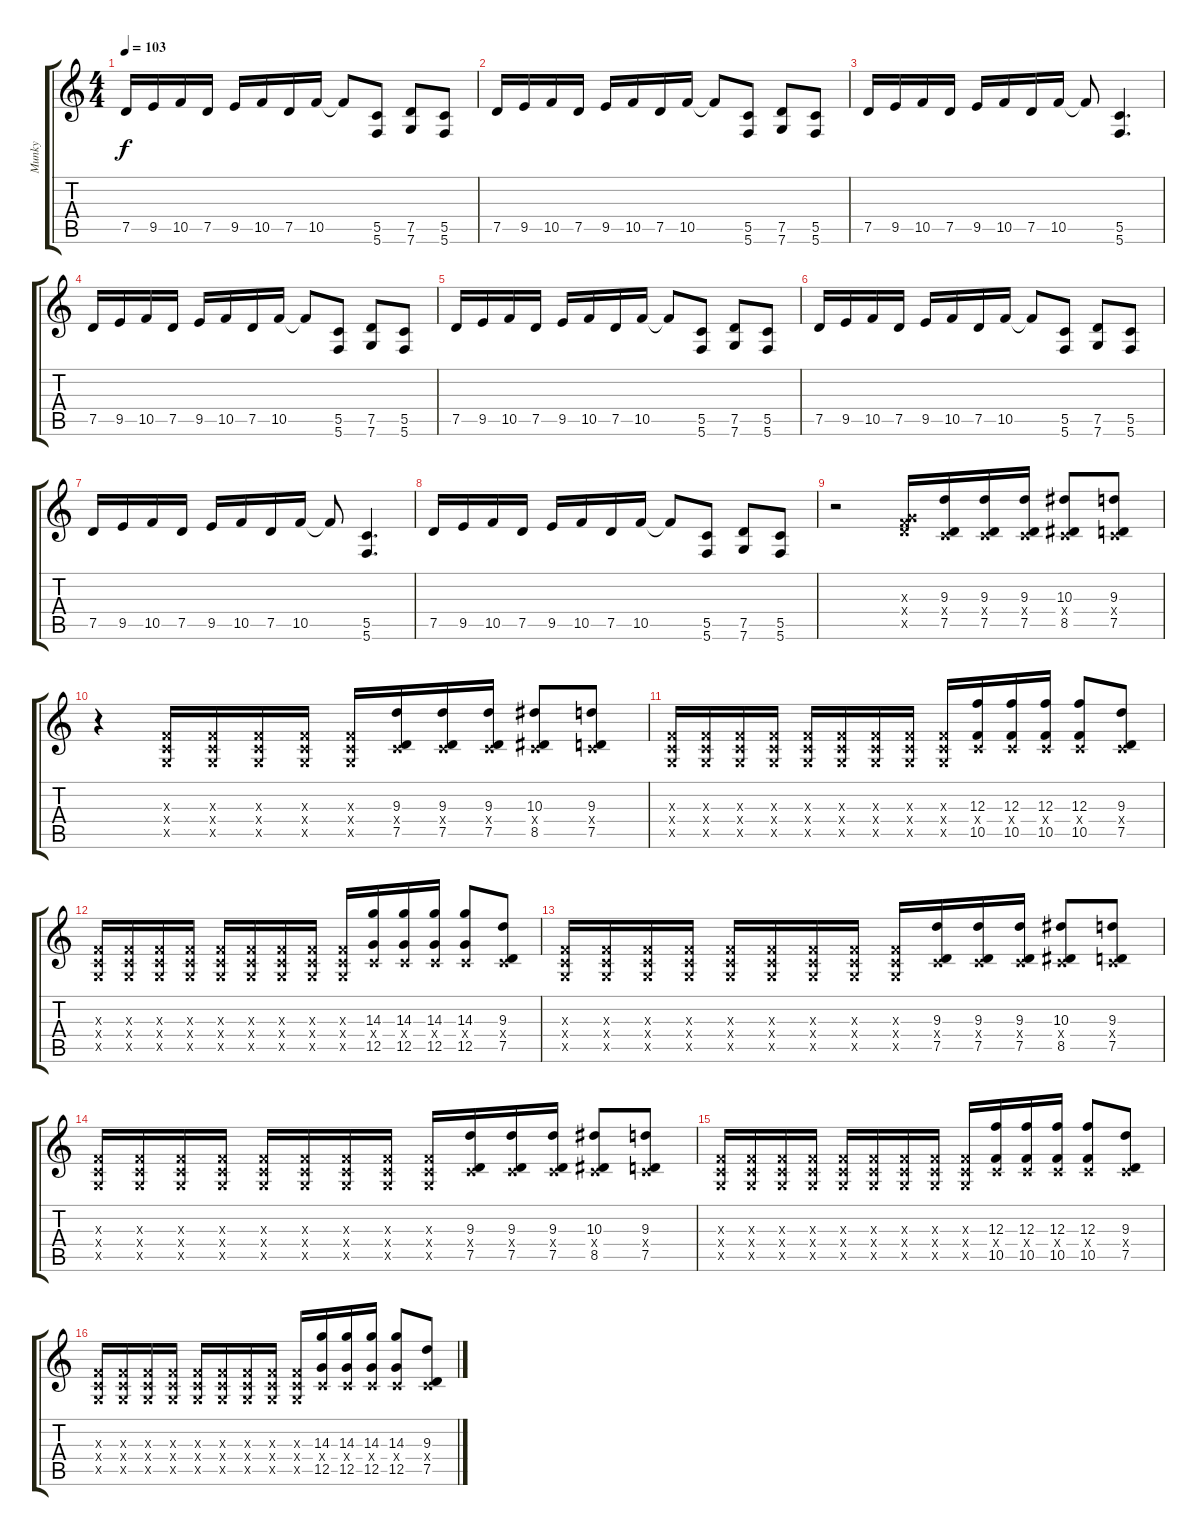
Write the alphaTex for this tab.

\track ("Munky" "Munky") {instrument distortionguitar}
\staff {score tabs}
\tuning (D4 A3 F3 C3 G2 C2) {hide}
\ts (4 4)
\tempo 103
\clef g2
\ks c
7.5.16{dy f instrument overdrivenguitar} 9.5.16 10.5.16 7.5.16 9.5.16 10.5.16 7.5.16 10.5.16 10.5{t}.8 (5.5 5.6).8 (7.5 7.6).8 (5.5 5.6).8 |
7.5.16 9.5.16 10.5.16 7.5.16 9.5.16 10.5.16 7.5.16 10.5.16 10.5{t}.8 (5.5 5.6).8 (7.5 7.6).8 (5.5 5.6).8 |
7.5.16 9.5.16 10.5.16 7.5.16 9.5.16 10.5.16 7.5.16 10.5.16 10.5{t}.8 (5.5 5.6).4{d} |
7.5.16 9.5.16 10.5.16 7.5.16 9.5.16 10.5.16 7.5.16 10.5.16 10.5{t}.8 (5.5 5.6).8 (7.5 7.6).8 (5.5 5.6).8 |
7.5.16 9.5.16 10.5.16 7.5.16 9.5.16 10.5.16 7.5.16 10.5.16 10.5{t}.8 (5.5 5.6).8 (7.5 7.6).8 (5.5 5.6).8 |
7.5.16 9.5.16 10.5.16 7.5.16 9.5.16 10.5.16 7.5.16 10.5.16 10.5{t}.8 (5.5 5.6).8 (7.5 7.6).8 (5.5 5.6).8 |
7.5.16 9.5.16 10.5.16 7.5.16 9.5.16 10.5.16 7.5.16 10.5.16 10.5{t}.8 (5.5 5.6).4{d} |
7.5.16 9.5.16 10.5.16 7.5.16 9.5.16 10.5.16 7.5.16 10.5.16 10.5{t}.8 (5.5 5.6).8 (7.5 7.6).8 (5.5 5.6).8 |
r.2 (0.3{x} 7.4{x} 7.5{x}).16 (9.3 0.4{x} 7.5).16 (9.3 0.4{x} 7.5).16 (9.3 0.4{x} 7.5).16 (10.3 0.4{x} 8.5).8 (9.3 0.4{x} 7.5).8 |
r.4 (0.3{x} 0.4{x} 0.5{x}).16 (0.3{x} 0.4{x} 0.5{x}).16 (0.3{x} 0.4{x} 0.5{x}).16 (0.3{x} 0.4{x} 0.5{x}).16 (0.3{x} 0.4{x} 0.5{x}).16 (9.3 0.4{x} 7.5).16 (9.3 0.4{x} 7.5).16 (9.3 0.4{x} 7.5).16 (10.3 0.4{x} 8.5).8 (9.3 0.4{x} 7.5).8 |
(0.3{x} 0.4{x} 0.5{x}).16 (0.3{x} 0.4{x} 0.5{x}).16 (0.3{x} 0.4{x} 0.5{x}).16 (0.3{x} 0.4{x} 0.5{x}).16 (0.3{x} 0.4{x} 0.5{x}).16 (0.3{x} 0.4{x} 0.5{x}).16 (0.3{x} 0.4{x} 0.5{x}).16 (0.3{x} 0.4{x} 0.5{x}).16 (0.3{x} 0.4{x} 0.5{x}).16 (12.3 0.4{x} 10.5).16 (12.3 0.4{x} 10.5).16 (12.3 0.4{x} 10.5).16 (12.3 0.4{x} 10.5).8 (9.3 0.4{x} 7.5).8 |
(0.3{x} 0.4{x} 0.5{x}).16 (0.3{x} 0.4{x} 0.5{x}).16 (0.3{x} 0.4{x} 0.5{x}).16 (0.3{x} 0.4{x} 0.5{x}).16 (0.3{x} 0.4{x} 0.5{x}).16 (0.3{x} 0.4{x} 0.5{x}).16 (0.3{x} 0.4{x} 0.5{x}).16 (0.3{x} 0.4{x} 0.5{x}).16 (0.3{x} 0.4{x} 0.5{x}).16 (14.3 0.4{x} 12.5).16 (14.3 0.4{x} 12.5).16 (14.3 0.4{x} 12.5).16 (14.3 0.4{x} 12.5).8 (9.3 0.4{x} 7.5).8 |
(0.3{x} 0.4{x} 0.5{x}).16 (0.3{x} 0.4{x} 0.5{x}).16 (0.3{x} 0.4{x} 0.5{x}).16 (0.3{x} 0.4{x} 0.5{x}).16 (0.3{x} 0.4{x} 0.5{x}).16 (0.3{x} 0.4{x} 0.5{x}).16 (0.3{x} 0.4{x} 0.5{x}).16 (0.3{x} 0.4{x} 0.5{x}).16 (0.3{x} 0.4{x} 0.5{x}).16 (9.3 0.4{x} 7.5).16 (9.3 0.4{x} 7.5).16 (9.3 0.4{x} 7.5).16 (10.3 0.4{x} 8.5).8 (9.3 0.4{x} 7.5).8 |
(0.3{x} 0.4{x} 0.5{x}).16 (0.3{x} 0.4{x} 0.5{x}).16 (0.3{x} 0.4{x} 0.5{x}).16 (0.3{x} 0.4{x} 0.5{x}).16 (0.3{x} 0.4{x} 0.5{x}).16 (0.3{x} 0.4{x} 0.5{x}).16 (0.3{x} 0.4{x} 0.5{x}).16 (0.3{x} 0.4{x} 0.5{x}).16 (0.3{x} 0.4{x} 0.5{x}).16 (9.3 0.4{x} 7.5).16 (9.3 0.4{x} 7.5).16 (9.3 0.4{x} 7.5).16 (10.3 0.4{x} 8.5).8 (9.3 0.4{x} 7.5).8 |
(0.3{x} 0.4{x} 0.5{x}).16 (0.3{x} 0.4{x} 0.5{x}).16 (0.3{x} 0.4{x} 0.5{x}).16 (0.3{x} 0.4{x} 0.5{x}).16 (0.3{x} 0.4{x} 0.5{x}).16 (0.3{x} 0.4{x} 0.5{x}).16 (0.3{x} 0.4{x} 0.5{x}).16 (0.3{x} 0.4{x} 0.5{x}).16 (0.3{x} 0.4{x} 0.5{x}).16 (12.3 0.4{x} 10.5).16 (12.3 0.4{x} 10.5).16 (12.3 0.4{x} 10.5).16 (12.3 0.4{x} 10.5).8 (9.3 0.4{x} 7.5).8 |
(0.3{x} 0.4{x} 0.5{x}).16 (0.3{x} 0.4{x} 0.5{x}).16 (0.3{x} 0.4{x} 0.5{x}).16 (0.3{x} 0.4{x} 0.5{x}).16 (0.3{x} 0.4{x} 0.5{x}).16 (0.3{x} 0.4{x} 0.5{x}).16 (0.3{x} 0.4{x} 0.5{x}).16 (0.3{x} 0.4{x} 0.5{x}).16 (0.3{x} 0.4{x} 0.5{x}).16 (14.3 0.4{x} 12.5).16 (14.3 0.4{x} 12.5).16 (14.3 0.4{x} 12.5).16 (14.3 0.4{x} 12.5).8 (9.3 0.4{x} 7.5).8
